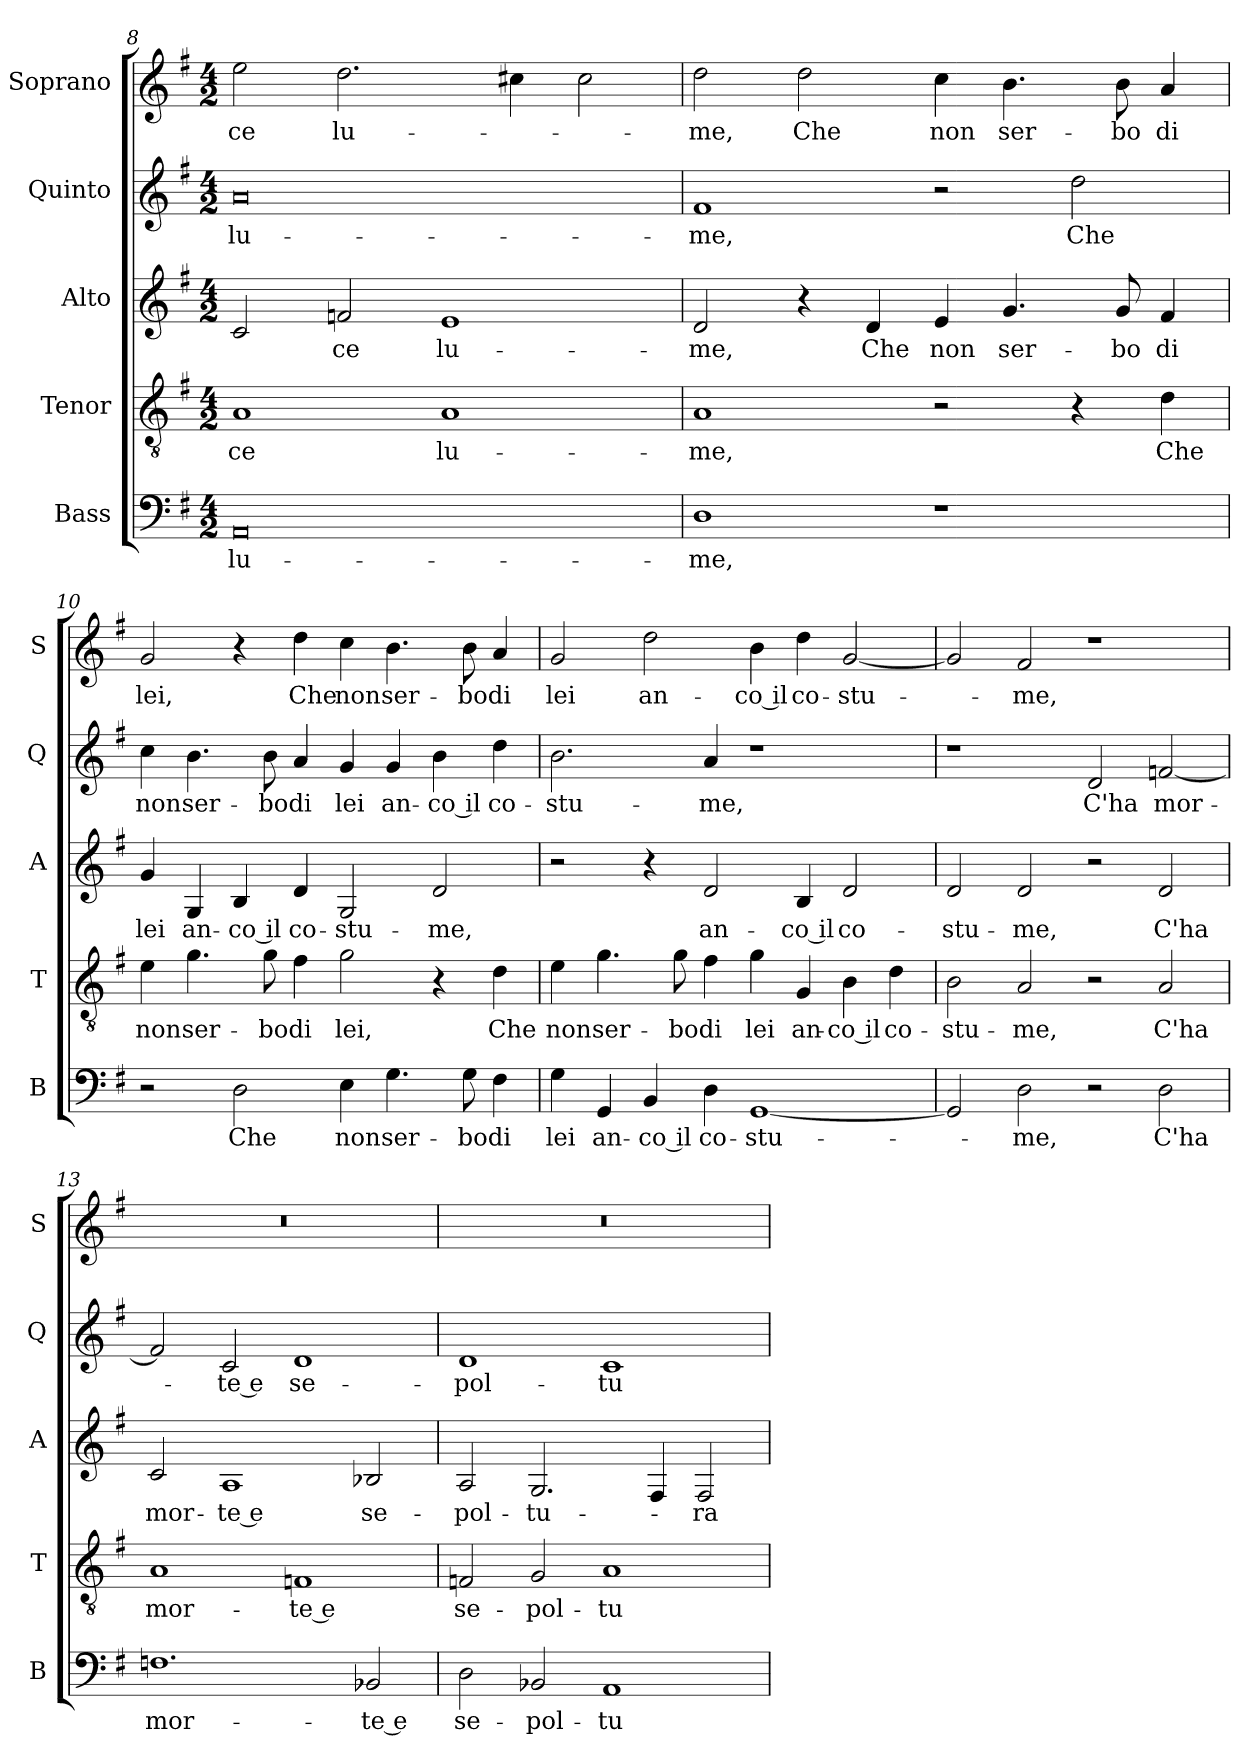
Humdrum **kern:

**kern	**text	**kern	**text	**kern	**text	**kern	**text	**kern	**text
*part5	*part5	*part4	*part4	*part3	*part3	*part2	*part2	*part1	*part1
*staff5	*staff5	*staff4	*staff4	*staff3	*staff3	*staff2	*staff2	*staff1	*staff1
*I"Bass	*	*I"Tenor	*	*I"Alto	*	*I"Quinto	*	*I"Soprano	*
*I'B	*	*I'T	*	*I'A	*	*I'Q	*	*I'S	*
*clefF4	*	*clefGv2	*	*clefG2	*	*clefG2	*	*clefG2	*
*k[f#]	*	*k[f#]	*	*k[f#]	*	*k[f#]	*	*k[f#]	*
*G:	*	*G:	*	*G:	*	*G:	*	*G:	*
*M4/2	*	*M4/2	*	*M4/2	*	*M4/2	*	*M4/2	*
=8	=8	=8	=8	=8	=8	=8	=8	=8	=8
!	!LO:LY:b	!	!LO:LY:b	!	!	!	!LO:LY:b	!	!LO:LY:b
0AA	lu-	1A	-ce	2c/	.	0a	lu-	2ee\	-ce
!	!	!	!	!	!LO:LY:b	!	!	!	!LO:LY:b
.	.	.	.	2fn/	-ce	.	.	2.dd\	lu-
!	!	!	!LO:LY:b	!	!LO:LY:b	!	!	!	!
.	.	1A	lu-	1e	lu-	.	.	.	.
.	.	.	.	.	.	.	.	4cc#X\	.
.	.	.	.	.	.	.	.	2cc#\	.
=9	=9	=9	=9	=9	=9	=9	=9	=9	=9
!	!LO:LY:b	!	!LO:LY:b	!	!LO:LY:b	!	!LO:LY:b	!	!LO:LY:b
1D	-me,	1A	-me,	2d/	-me,	1f#	-me,	2dd\	-me,
!	!	!	!	!	!	!	!	!	!LO:LY:b
.	.	.	.	4r	.	.	.	2dd\	Che
!	!	!	!	!	!LO:LY:b	!	!	!	!
.	.	.	.	4d/	Che	.	.	.	.
!	!	!	!	!	!LO:LY:b	!	!	!	!LO:LY:b
1r	.	2r	.	4e/	non	2r	.	4cc\	non
!	!	!	!	!	!LO:LY:b	!	!	!	!LO:LY:b
.	.	.	.	4.g/	ser-	.	.	4.b\	ser-
!	!	!	!	!	!	!	!LO:LY:b	!	!
.	.	4r	.	.	.	2dd\	Che	.	.
!	!	!	!	!	!LO:LY:b	!	!	!	!LO:LY:b
.	.	.	.	8g/	-bo	.	.	8b\	-bo
!	!	!	!LO:LY:b	!	!LO:LY:b	!	!	!	!LO:LY:b
.	.	4d\	Che	4f#/	di	.	.	4a/	di
!!LO:LB:g=z
=10	=10	=10	=10	=10	=10	=10	=10	=10	=10
!	!	!	!LO:LY:b	!	!LO:LY:b	!	!LO:LY:b	!	!LO:LY:b
2r	.	4e\	non	4g/	lei	4cc\	non	2g/	lei,
!	!	!	!LO:LY:b	!	!LO:LY:b	!	!LO:LY:b	!	!
.	.	4.g\	ser-	4G/	an-	4.b\	ser-	.	.
!	!LO:LY:b	!	!	!	!LO:LY:b	!	!	!	!
2D\	Che	.	.	4B/	-co il	.	.	4r	.
!	!	!	!LO:LY:b	!	!	!	!LO:LY:b	!	!
.	.	8g\	-bo	.	.	8b\	-bo	.	.
!	!	!	!LO:LY:b	!	!LO:LY:b	!	!LO:LY:b	!	!LO:LY:b
.	.	4f#\	di	4d/	co-	4a/	di	4dd\	Che
!	!LO:LY:b	!	!LO:LY:b	!	!LO:LY:b	!	!LO:LY:b	!	!LO:LY:b
4E\	non	2g\	lei,	2G/	-stu-	4g/	lei	4cc\	non
!	!LO:LY:b	!	!	!	!	!	!LO:LY:b	!	!LO:LY:b
4.G\	ser-	.	.	.	.	4g/	an-	4.b\	ser-
!	!	!	!	!	!LO:LY:b	!	!LO:LY:b	!	!
.	.	4r	.	2d/	-me,	4b\	-co il	.	.
!	!LO:LY:b	!	!	!	!	!	!	!	!LO:LY:b
8G\	-bo	.	.	.	.	.	.	8b\	-bo
!	!LO:LY:b	!	!LO:LY:b	!	!	!	!LO:LY:b	!	!LO:LY:b
4F#\	di	4d\	Che	.	.	4dd\	co-	4a/	di
=11	=11	=11	=11	=11	=11	=11	=11	=11	=11
!	!LO:LY:b	!	!LO:LY:b	!	!	!	!LO:LY:b	!	!LO:LY:b
4G\	lei	4e\	non	2r	.	2.b\	-stu-	2g/	lei
!	!LO:LY:b	!	!LO:LY:b	!	!	!	!	!	!
4GG/	an-	4.g\	ser-	.	.	.	.	.	.
!	!LO:LY:b	!	!	!	!	!	!	!	!LO:LY:b
4BB/	-co il	.	.	4r	.	.	.	2dd\	an-
!	!	!	!LO:LY:b	!	!	!	!	!	!
.	.	8g\	-bo	.	.	.	.	.	.
!	!LO:LY:b	!	!LO:LY:b	!	!LO:LY:b	!	!LO:LY:b	!	!
4D\	co-	4f#\	di	2d/	an-	4a/	-me,	.	.
!	!LO:LY:b	!	!LO:LY:b	!	!	!	!	!	!LO:LY:b
[1GG	-stu-	4g\	lei	.	.	1r	.	4b\	-co il
!	!	!	!LO:LY:b	!	!LO:LY:b	!	!	!	!LO:LY:b
.	.	4G/	an-	4B/	-co il	.	.	4dd\	co-
!	!	!	!LO:LY:b	!	!LO:LY:b	!	!	!	!LO:LY:b
.	.	4B\	-co il	2d/	co-	.	.	[2g/	-stu-
!	!	!	!LO:LY:b	!	!	!	!	!	!
.	.	4d\	co-	.	.	.	.	.	.
=12	=12	=12	=12	=12	=12	=12	=12	=12	=12
!	!	!	!LO:LY:b	!	!LO:LY:b	!	!	!	!
2GG/]	.	2B\	-stu-	2d/	-stu-	1r	.	2g/]	.
!	!LO:LY:b	!	!LO:LY:b	!	!LO:LY:b	!	!	!	!LO:LY:b
2D\	-me,	2A/	-me,	2d/	-me,	.	.	2f#/	-me,
!	!	!	!	!	!	!	!LO:LY:b	!	!
2r	.	2r	.	2r	.	2d/	C'ha	1r	.
!	!LO:LY:b	!	!LO:LY:b	!	!LO:LY:b	!	!LO:LY:b	!	!
2D\	C'ha	2A/	C'ha	2d/	C'ha	[2fn/	mor-	.	.
!!LO:LB:g=z
=13	=13	=13	=13	=13	=13	=13	=13	=13	=13
!	!LO:LY:b	!	!LO:LY:b	!	!LO:LY:b	!	!	!	!
1.Fn	mor-	1A	mor-	2c/	mor-	2f/]	.	0r	.
!	!	!	!	!	!LO:LY:b	!	!LO:LY:b	!	!
.	.	.	.	1A	-te e	2c/	-te e	.	.
!	!	!	!LO:LY:b	!	!	!	!LO:LY:b	!	!
.	.	1Fn	-te e	.	.	1d	se-	.	.
!	!LO:LY:b	!	!	!	!LO:LY:b	!	!	!	!
2BB-X/	-te e	.	.	2B-X/	se-	.	.	.	.
=14	=14	=14	=14	=14	=14	=14	=14	=14	=14
!	!LO:LY:b	!	!LO:LY:b	!	!LO:LY:b	!	!LO:LY:b	!	!
2D\	se-	2Fn/	se-	2A/	-pol-	1d	-pol-	0r	.
!	!LO:LY:b	!	!LO:LY:b	!	!LO:LY:b	!	!	!	!
2BB-X/	-pol-	2G/	-pol-	2.G/	-tu-	.	.	.	.
!	!LO:LY:b	!	!LO:LY:b	!	!	!	!LO:LY:b	!	!
1AA	-tu-	1A	-tu-	.	.	1c	-tu-	.	.
.	.	.	.	4F#/	.	.	.	.	.
!	!	!	!	!	!LO:LY:b	!	!	!	!
.	.	.	.	2F#/	-ra	.	.	.	.
=	=	=	=	=	=	=	=	=	=
*-	*-	*-	*-	*-	*-	*-	*-	*-	*-
